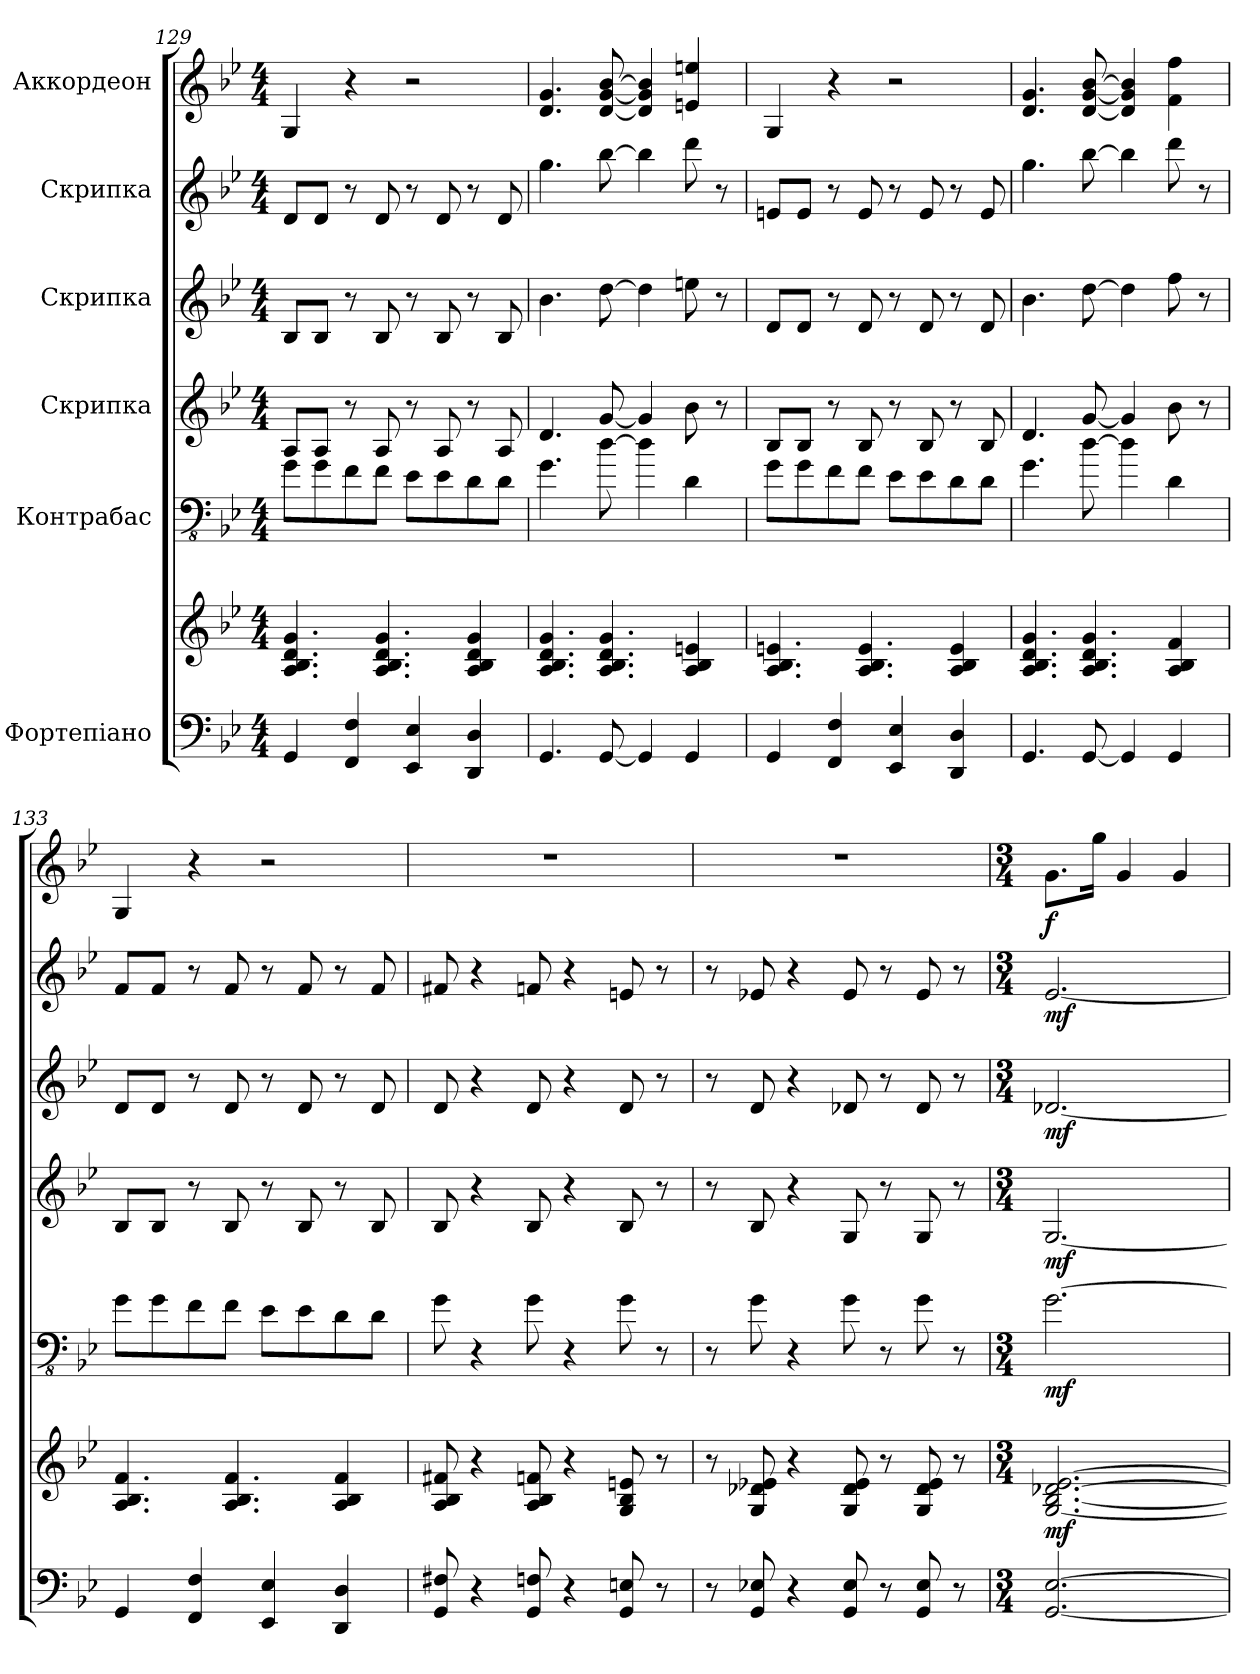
**kern	**kern	**dynam	**kern	**dynam	**kern	**dynam	**kern	**dynam	**kern	**dynam	**kern	**dynam
*part6	*part6	*part6	*part5	*part5	*part4	*part4	*part3	*part3	*part2	*part2	*part1	*part1
*staff7	*staff6	*staff6/7	*staff5	*staff5	*staff4	*staff4	*staff3	*staff3	*staff2	*staff2	*staff1	*staff1
*I"Фортепіано	*	*	*I"Контрабас	*	*I"Скрипка	*	*I"Скрипка	*	*I"Скрипка	*	*I"Аккордеон	*
*clefF4	*clefG2	*	*clefFv4	*	*clefG2	*	*clefG2	*	*clefG2	*	*clefG2	*
*	*	*	*ITrd7c12	*	*	*	*	*	*	*	*	*
*k[b-e-]	*k[b-e-]	*	*k[b-e-]	*	*k[b-e-]	*	*k[b-e-]	*	*k[b-e-]	*	*k[b-e-]	*
*g:	*g:	*	*	*	*g:	*	*g:	*	*g:	*	*g:	*
*M4/4	*M4/4	*	*M4/4	*	*M4/4	*	*M4/4	*	*M4/4	*	*M4/4	*
=129	=129	=129	=129	=129	=129	=129	=129	=129	=129	=129	=129	=129
4GG/	4.A/ 4.B-/ 4.d/ 4.g/	.	8GG\L	.	8A/L	.	8B-/L	.	8d/L	.	4G/	.
.	.	.	8GG\	.	8A/J	.	8B-/J	.	8d/J	.	.	.
4FF/ 4F/	.	.	8FF\	.	8r	.	8r	.	8r	.	4r	.
.	4.A/ 4.B-/ 4.d/ 4.g/	.	8FF\J	.	8A/	.	8B-/	.	8d/	.	.	.
4EE-/ 4E-/	.	.	8EE-\L	.	8r	.	8r	.	8r	.	2r	.
.	.	.	8EE-\	.	8A/	.	8B-/	.	8d/	.	.	.
4DD/ 4D/	4A/ 4B-/ 4d/ 4g/	.	8DD\	.	8r	.	8r	.	8r	.	.	.
.	.	.	8DD\J	.	8A/	.	8B-/	.	8d/	.	.	.
=130	=130	=130	=130	=130	=130	=130	=130	=130	=130	=130	=130	=130
4.GG/	4.A/ 4.B-/ 4.d/ 4.g/	.	4.GG\	.	4.d/	.	4.b-\	.	4.gg\	.	4.d/ 4.g/	.
[8GG/	4.A/ 4.B-/ 4.d/ 4.g/	.	[8D\	.	[8g/	.	[8dd\	.	[8bb-\	.	[8d/ [8g/ [8b-/	.
4GG/]	.	.	4D\]	.	4g/]	.	4dd\]	.	4bb-\]	.	4d/] 4g/] 4b-/]	.
4GG/	4A/ 4B-/ 4en/	.	4DD\	.	8b-\	.	8een\	.	8ddd\	.	4en/ 4een/	.
.	.	.	.	.	8r	.	8r	.	8r	.	.	.
=131	=131	=131	=131	=131	=131	=131	=131	=131	=131	=131	=131	=131
4GG/	4.A/ 4.B-/ 4.en/	.	8GG\L	.	8B-/L	.	8d/L	.	8en/L	.	4G/	.
.	.	.	8GG\	.	8B-/J	.	8d/J	.	8e/J	.	.	.
4FF/ 4F/	.	.	8FF\	.	8r	.	8r	.	8r	.	4r	.
.	4.A/ 4.B-/ 4.e/	.	8FF\J	.	8B-/	.	8d/	.	8e/	.	.	.
4EE-/ 4E-/	.	.	8EE-\L	.	8r	.	8r	.	8r	.	2r	.
.	.	.	8EE-\	.	8B-/	.	8d/	.	8e/	.	.	.
4DD/ 4D/	4A/ 4B-/ 4e/	.	8DD\	.	8r	.	8r	.	8r	.	.	.
.	.	.	8DD\J	.	8B-/	.	8d/	.	8e/	.	.	.
=132	=132	=132	=132	=132	=132	=132	=132	=132	=132	=132	=132	=132
4.GG/	4.A/ 4.B-/ 4.d/ 4.g/	.	4.GG\	.	4.d/	.	4.b-\	.	4.gg\	.	4.d/ 4.g/	.
[8GG/	4.A/ 4.B-/ 4.d/ 4.g/	.	[8D\	.	[8g/	.	[8dd\	.	[8bb-\	.	[8d/ [8g/ [8b-/	.
4GG/]	.	.	4D\]	.	4g/]	.	4dd\]	.	4bb-\]	.	4d/] 4g/] 4b-/]	.
4GG/	4A/ 4B-/ 4f/	.	4DD\	.	8b-\	.	8ff\	.	8ddd\	.	4f\ 4ff\	.
.	.	.	.	.	8r	.	8r	.	8r	.	.	.
=133	=133	=133	=133	=133	=133	=133	=133	=133	=133	=133	=133	=133
4GG/	4.A/ 4.B-/ 4.f/	.	8GG\L	.	8B-/L	.	8d/L	.	8f/L	.	4G/	.
.	.	.	8GG\	.	8B-/J	.	8d/J	.	8f/J	.	.	.
4FF/ 4F/	.	.	8FF\	.	8r	.	8r	.	8r	.	4r	.
.	4.A/ 4.B-/ 4.f/	.	8FF\J	.	8B-/	.	8d/	.	8f/	.	.	.
4EE-/ 4E-/	.	.	8EE-\L	.	8r	.	8r	.	8r	.	2r	.
.	.	.	8EE-\	.	8B-/	.	8d/	.	8f/	.	.	.
4DD/ 4D/	4A/ 4B-/ 4f/	.	8DD\	.	8r	.	8r	.	8r	.	.	.
.	.	.	8DD\J	.	8B-/	.	8d/	.	8f/	.	.	.
=134	=134	=134	=134	=134	=134	=134	=134	=134	=134	=134	=134	=134
8GG/ 8F#X/	8A/ 8B-/ 8f#X/	.	8GG\	.	8B-/	.	8d/	.	8f#X/	.	1r	.
4r	4r	.	4r	.	4r	.	4r	.	4r	.	.	.
8GG/ 8Fn/	8A/ 8B-/ 8fn/	.	8GG\	.	8B-/	.	8d/	.	8fn/	.	.	.
4r	4r	.	4r	.	4r	.	4r	.	4r	.	.	.
8GG/ 8En/	8G/ 8B-/ 8en/	.	8GG\	.	8B-/	.	8d/	.	8en/	.	.	.
8r	8r	.	8r	.	8r	.	8r	.	8r	.	.	.
!!LO:LB:g=z
=135	=135	=135	=135	=135	=135	=135	=135	=135	=135	=135	=135	=135
8r	8r	.	8r	.	8r	.	8r	.	8r	.	1r	.
8GG/ 8E-X/	8G/ 8d-X/ 8e-X/	.	8GG\	.	8B-/	.	8d/	.	8e-X/	.	.	.
4r	4r	.	4r	.	4r	.	4r	.	4r	.	.	.
8GG/ 8E-/	8G/ 8d-/ 8e-/	.	8GG\	.	8G/	.	8d-X/	.	8e-/	.	.	.
8r	8r	.	8r	.	8r	.	8r	.	8r	.	.	.
8GG/ 8E-/	8G/ 8d-/ 8e-/	.	8GG\	.	8G/	.	8d-/	.	8e-/	.	.	.
8r	8r	.	8r	.	8r	.	8r	.	8r	.	.	.
=136	=136	=136	=136	=136	=136	=136	=136	=136	=136	=136	=136	=136
*M3/4	*M3/4	*	*M3/4	*	*M3/4	*	*M3/4	*	*M3/4	*	*M3/4	*
!	!	!LO:DY:b	!	!LO:DY:b	!	!LO:DY:b	!	!LO:DY:b	!	!LO:DY:b	!	!LO:DY:b
[2.GG/ [2.E-/	[2.G/ [2.B-/ [2.d-X/ [2.e-/	mf	[2.GG\	mf	[2.G/	mf	[2.d-X/	mf	[2.e-/	mf	8.g\L	f
.	.	.	.	.	.	.	.	.	.	.	16gg\Jk	.
.	.	.	.	.	.	.	.	.	.	.	4g/	.
.	.	.	.	.	.	.	.	.	.	.	4g/	.
=	=	=	=	=	=	=	=	=	=	=	=	=
*-	*-	*-	*-	*-	*-	*-	*-	*-	*-	*-	*-	*-
